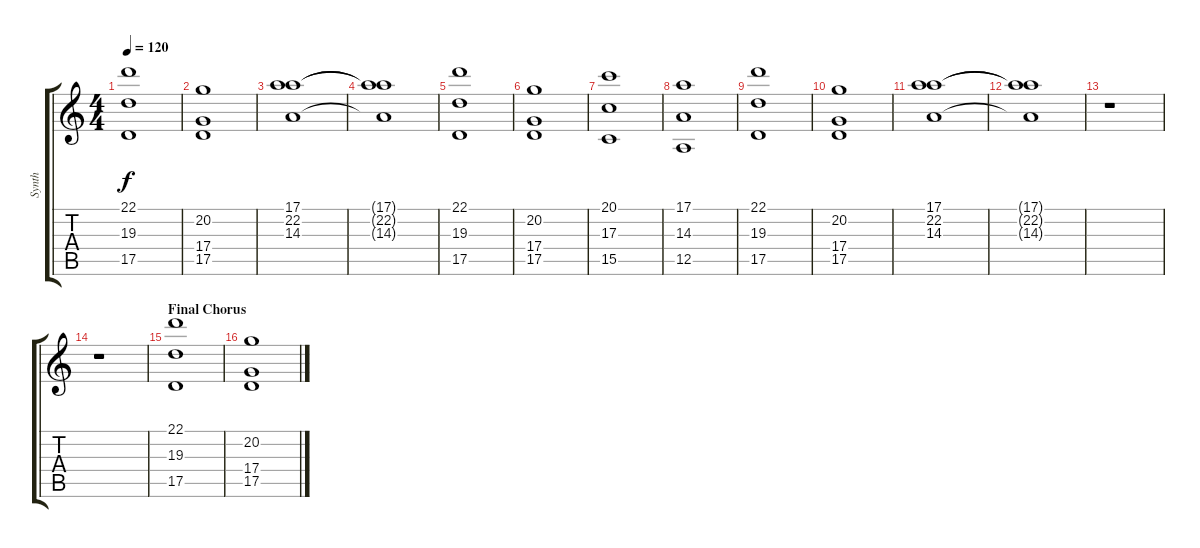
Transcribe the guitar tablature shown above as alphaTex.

\track ("Synth" "Synth") {instrument stringensemble1}
\staff {score tabs}
\tuning (E4 B3 G3 D3 A2 E2) {hide}
\ts (4 4)
\tempo 120
\clef g2
\ks c
(22.1 19.3 17.5).1{dy f} |
(20.2 17.4 17.5).1 |
(17.1 22.2 14.3).1 |
(17.1{t} 22.2{t} 14.3{t}).1 |
(22.1 19.3 17.5).1 |
(20.2 17.4 17.5).1 |
(20.1 17.3 15.5).1 |
(17.1 14.3 12.5).1 |
(22.1 19.3 17.5).1 |
(20.2 17.4 17.5).1 |
(17.1 22.2 14.3).1 |
(17.1{t} 22.2{t} 14.3{t}).1 |
r.1 |
r.1 |
\section ("" "Final Chorus")
(22.1 19.3 17.5).1 |
(20.2 17.4 17.5).1
